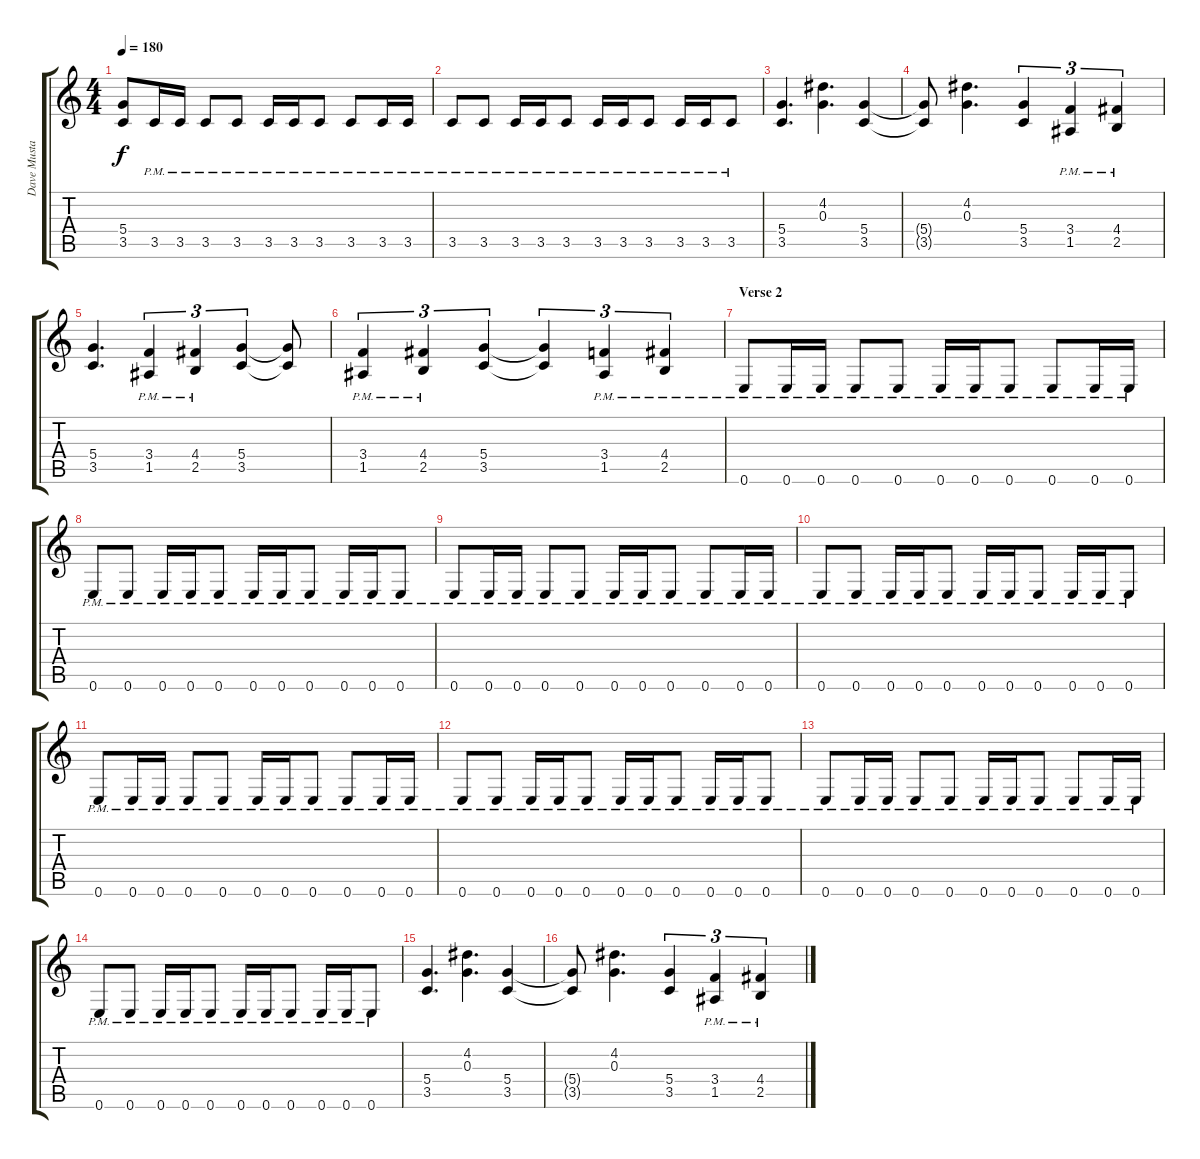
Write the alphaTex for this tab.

\track ("Dave Mustaine" "Dave Musta") {instrument distortionguitar}
\staff {score tabs}
\tuning (E4 B3 G3 D3 A2 E2) {hide}
\ts (4 4)
\tempo 180
\clef g2
\ks c
(5.4 3.5).8{dy f} 3.5{pm}.16 3.5{pm}.16 3.5{pm}.8 3.5{pm}.8 3.5{pm}.16 3.5{pm}.16 3.5{pm}.8 3.5{pm}.8 3.5{pm}.16 3.5{pm}.16 |
3.5{pm}.8 3.5{pm}.8 3.5{pm}.16 3.5{pm}.16 3.5{pm}.8 3.5{pm}.16 3.5{pm}.16 3.5{pm}.8 3.5{pm}.16 3.5{pm}.16 3.5{pm}.8 |
(5.4 3.5).4{d} (4.2 0.3).4{d} (5.4 3.5).4 |
(5.4{t} 3.5{t}).8 (4.2 0.3).4{d} (5.4 3.5).4{tu (3 2)} (3.4{pm} 1.5{pm}).4{tu (3 2)} (4.4{pm} 2.5{pm}).4{tu (3 2)} |
(5.4 3.5).4{d} (3.4{pm} 1.5{pm}).4{tu (3 2)} (4.4{pm} 2.5{pm}).4{tu (3 2)} (5.4 3.5).4{tu (3 2)} (5.4{t} 3.5{t}).8 |
(3.4{pm} 1.5{pm}).4{tu (3 2)} (4.4{pm} 2.5{pm}).4{tu (3 2)} (5.4 3.5).4{tu (3 2)} (5.4{t} 3.5{t}).4{tu (3 2)} (3.4{pm} 1.5{pm}).4{tu (3 2)} (4.4{pm} 2.5{pm}).4{tu (3 2)} |
\section ("" "Verse 2")
0.6{pm}.8 0.6{pm}.16 0.6{pm}.16 0.6{pm}.8 0.6{pm}.8 0.6{pm}.16 0.6{pm}.16 0.6{pm}.8 0.6{pm}.8 0.6{pm}.16 0.6{pm}.16 |
0.6{pm}.8 0.6{pm}.8 0.6{pm}.16 0.6{pm}.16 0.6{pm}.8 0.6{pm}.16 0.6{pm}.16 0.6{pm}.8 0.6{pm}.16 0.6{pm}.16 0.6{pm}.8 |
0.6{pm}.8 0.6{pm}.16 0.6{pm}.16 0.6{pm}.8 0.6{pm}.8 0.6{pm}.16 0.6{pm}.16 0.6{pm}.8 0.6{pm}.8 0.6{pm}.16 0.6{pm}.16 |
0.6{pm}.8 0.6{pm}.8 0.6{pm}.16 0.6{pm}.16 0.6{pm}.8 0.6{pm}.16 0.6{pm}.16 0.6{pm}.8 0.6{pm}.16 0.6{pm}.16 0.6{pm}.8 |
0.6{pm}.8 0.6{pm}.16 0.6{pm}.16 0.6{pm}.8 0.6{pm}.8 0.6{pm}.16 0.6{pm}.16 0.6{pm}.8 0.6{pm}.8 0.6{pm}.16 0.6{pm}.16 |
0.6{pm}.8 0.6{pm}.8 0.6{pm}.16 0.6{pm}.16 0.6{pm}.8 0.6{pm}.16 0.6{pm}.16 0.6{pm}.8 0.6{pm}.16 0.6{pm}.16 0.6{pm}.8 |
0.6{pm}.8 0.6{pm}.16 0.6{pm}.16 0.6{pm}.8 0.6{pm}.8 0.6{pm}.16 0.6{pm}.16 0.6{pm}.8 0.6{pm}.8 0.6{pm}.16 0.6{pm}.16 |
0.6{pm}.8 0.6{pm}.8 0.6{pm}.16 0.6{pm}.16 0.6{pm}.8 0.6{pm}.16 0.6{pm}.16 0.6{pm}.8 0.6{pm}.16 0.6{pm}.16 0.6{pm}.8 |
(5.4 3.5).4{d} (4.2 0.3).4{d} (5.4 3.5).4 |
(5.4{t} 3.5{t}).8 (4.2 0.3).4{d} (5.4 3.5).4{tu (3 2)} (3.4{pm} 1.5{pm}).4{tu (3 2)} (4.4{pm} 2.5{pm}).4{tu (3 2)}
